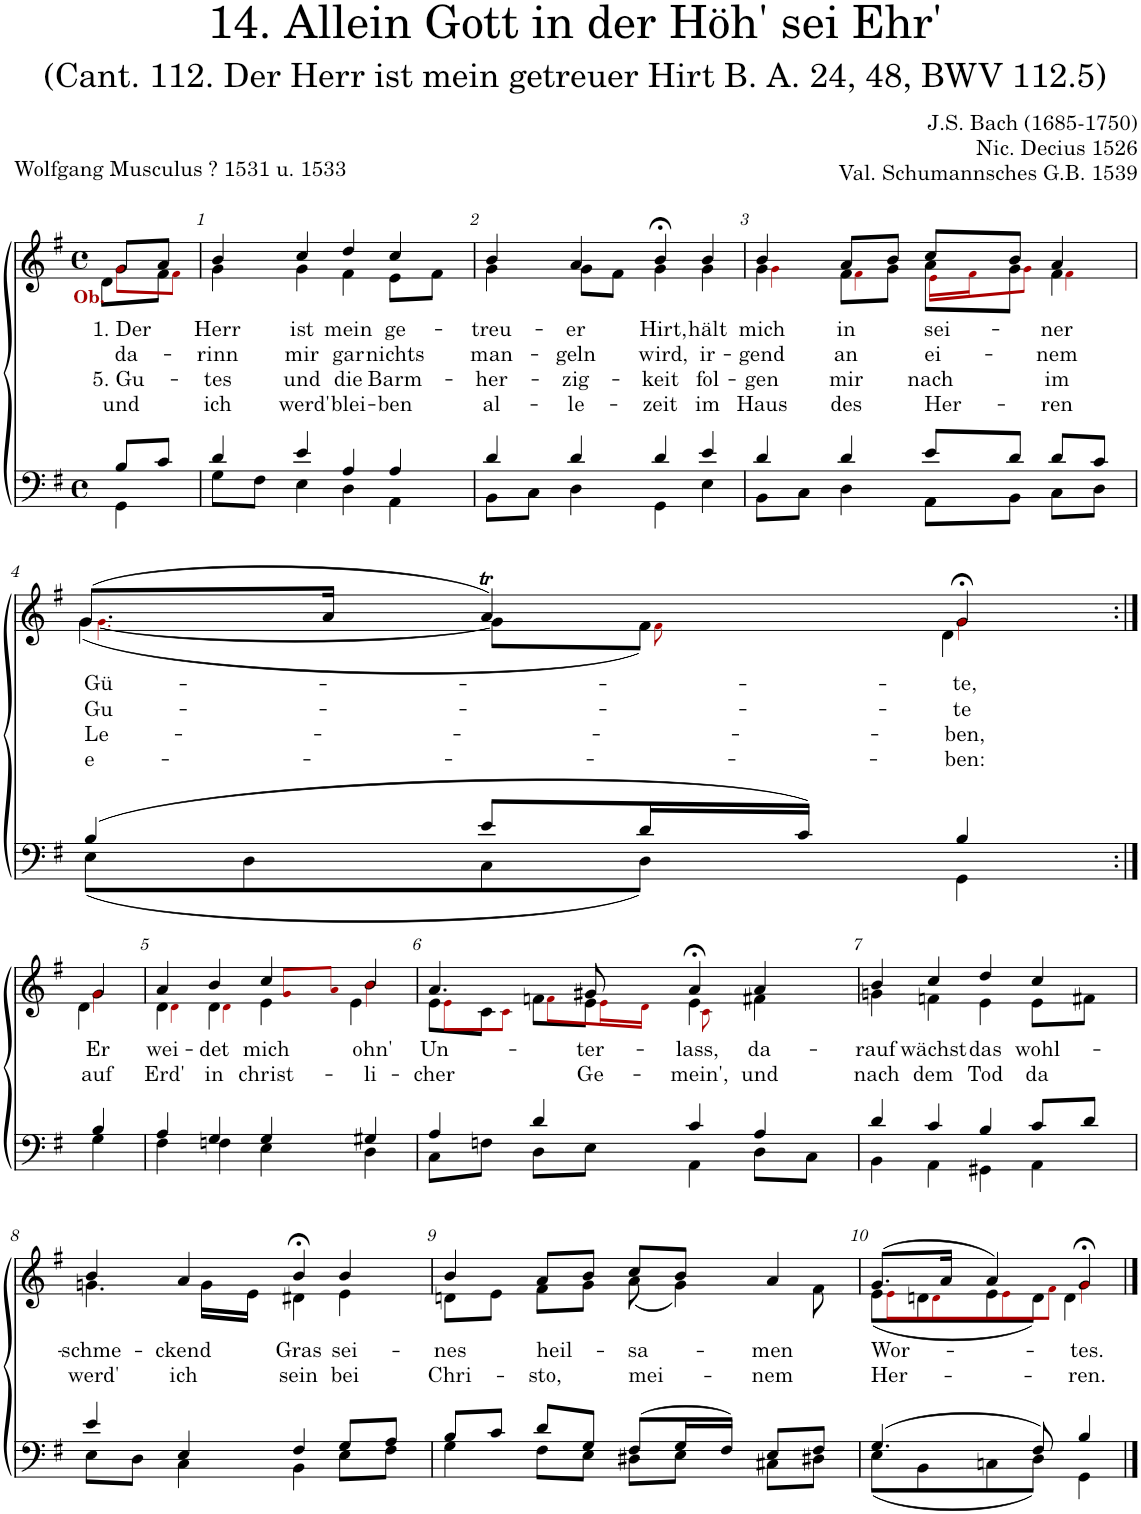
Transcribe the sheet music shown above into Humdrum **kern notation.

**kern	**kern	**text	**text	**text	**text
*part2	*part1	*part1	*part1	*part1	*part1
*staff2	*staff1	*staff1	*staff1	*staff1	*staff1
*I"Tenor/Bass	*I"Soprano/Alto	*	*	*	*
*clefF4	*clefG2	*	*	*	*
*k[f#]	*k[f#]	*	*	*	*
*M4/4	*M4/4	*	*	*	*
*met(c)	*met(c)	*	*	*	*
=	=	=	=	=	=
*^	*	*	*	*	*
!	!	!LO:TX:b:B:color=#AA0000:t=Ob.	!	!	!	!
!	!	!	!LO:LY:b	!LO:LY:b	!LO:LY:b	!LO:LY:b
*	*	*^	*	*	*	*
*	*	*	*^	*	*	*	*
8B/L	4GG\	8g/L	8d\L	8gi\L	1. Der	da-	5. Gu-	und
8c/J	.	8a/J	8f#\J	8f#i\J	.	.	.	.
=1	=1	=1	=1	=1	=1	=1	=1	=1
!	!	!	!	!	!LO:LY:b	!LO:LY:b	!LO:LY:b	!LO:LY:b
*	*	*	*v	*v	*	*	*	*
4d/	8G\L	4b/	4g\	Herr	-rinn	-tes	ich
.	8F#\J	.	.	.	.	.	.
!	!	!	!	!LO:LY:b	!LO:LY:b	!LO:LY:b	!LO:LY:b
4e/	4E\	4cc/	4g\	ist	mir	und	werd'
!	!	!	!	!LO:LY:b	!LO:LY:b	!LO:LY:b	!LO:LY:b
4A/	4D\	4dd/	4f#\	mein	gar	die	blei-
!	!	!	!	!LO:LY:b	!LO:LY:b	!LO:LY:b	!LO:LY:b
4A/	4AA\	4cc/	8e\L	ge-	nichts	Barm-	-ben
.	.	.	8f#\J	.	.	.	.
=2	=2	=2	=2	=2	=2	=2	=2
!	!	!	!	!LO:LY:b	!LO:LY:b	!LO:LY:b	!LO:LY:b
4d/	8BB\L	4b/	4g\	-treu-	man-	-her-	al-
.	8C\J	.	.	.	.	.	.
!	!	!	!	!LO:LY:b	!LO:LY:b	!LO:LY:b	!LO:LY:b
4d/	4D\	4a/	8g\L	-er	-geln	-zig-	-le-
.	.	.	8f#\J	.	.	.	.
!	!	!	!	!LO:LY:b	!LO:LY:b	!LO:LY:b	!LO:LY:b
4d/	4GG\	4b;</	4g\	Hirt,	wird,	-keit	-zeit
!	!	!	!	!LO:LY:b	!LO:LY:b	!LO:LY:b	!LO:LY:b
4e/	4E\	4b/	4g\	hält	ir-	fol-	im
=3	=3	=3	=3	=3	=3	=3	=3
!	!	!	!	!LO:LY:b	!LO:LY:b	!LO:LY:b	!LO:LY:b
*	*	*	*^	*	*	*	*
4d/	8BB\L	4b/	4g\	4gi\	mich	-gend	-gen	Haus
.	8C\J	.	.	.	.	.	.	.
!	!	!	!	!	!LO:LY:b	!LO:LY:b	!LO:LY:b	!LO:LY:b
4d/	4D\	8a/L	8f#\L	4f#i\	in	an	mir	des
.	.	8b/J	8g\J	.	.	.	.	.
!	!	!	!	!	!LO:LY:b	!LO:LY:b	!LO:LY:b	!LO:LY:b
8e/L	8AA\L	8cc/L	8a\L	16ei\LL	sei-	ei-	nach	Her-
.	.	.	.	16f#i\J	.	.	.	.
8d/J	8BB\J	8b/J	8g\J	8gi\J	.	.	.	.
!	!	!	!	!	!LO:LY:b	!LO:LY:b	!LO:LY:b	!LO:LY:b
8d/L	8C\L	4a/	4f#\	4f#i\	-ner	-nem	im	-ren
8c/J	8D\J	.	.	.	.	.	.	.
!!LO:LB:g=z	!!	!!
=4	=4	=4	=4	=4	=4	=4	=4	=4
!	!	!	!	!	!LO:LY:b	!LO:LY:b	!LO:LY:b	!LO:LY:b
(4B/	(8E\L	(8.g/L	([4g\	4.gi\	Gü-	Gu-	Le-	e-
.	8D\	.	.	.	.	.	.	.
.	.	16a/Jk	.	.	.	.	.	.
8e/L	8C\	4aT/)	8g\L]	.	.	.	.	.
16d/L	8D\J)	.	8f#\J)	8f#i\	.	.	.	.
16c/JJ)	.	.	.	.	.	.	.	.
!	!	!	!	!	!LO:LY:b	!LO:LY:b	!LO:LY:b	!LO:LY:b
4B/	4GG\	4g;</	4d\	4gi\	-te,	-te	-ben,	-ben:
!!LO:LB:g=z	!!	!!
=4X1:|!	=4X1:|!	=4X1:|!	=4X1:|!	=4X1:|!	=4X1:|!	=4X1:|!	=4X1:|!	=4X1:|!
!	!	!	!	!	!LO:LY:b	!LO:LY:b	!	!
4B/	4G\	4g/	4d\	4gi\	Er	auf	.	.
=5	=5	=5	=5	=5	=5	=5	=5	=5
!	!	!	!	!	!LO:LY:b	!LO:LY:b	!	!
4A/	4F#\	4a/	4d\	4di\	wei-	Erd'	.	.
!	!	!	!	!	!LO:LY:b	!LO:LY:b	!	!
4G/	4Fn\	4b/	4d\	4di\	-det	in	.	.
!	!	!	!	!	!LO:LY:b	!LO:LY:b	!	!
4G/	4E\	4cc/	4e\	8gi/L	mich	christ-	.	.
.	.	.	.	8ai/J	.	.	.	.
!	!	!	!	!	!LO:LY:b	!LO:LY:b	!	!
4G#X/	4D\	4b/	4e\	4bi\	ohn'	-li-	.	.
=6	=6	=6	=6	=6	=6	=6	=6	=6
!	!	!	!	!	!LO:LY:b	!LO:LY:b	!	!
4A/	8C\L	4.a/	8e\L	8ei\L	Un-	-cher	.	.
.	8Fn\J	.	8c\J	8ci\J	.	.	.	.
4d/	8D\L	.	8fn\L	8fi\L	.	.	.	.
!	!	!	!	!	!LO:LY:b	!LO:LY:b	!	!
.	8E\J	8g#X/	8e\J	16ei\L	-ter-	Ge-	.	.
.	.	.	.	16di\JJ	.	.	.	.
!	!	!	!	!	!LO:LY:b	!LO:LY:b	!	!
4c/	4AA\	4a;<,/	4e\	8ci\	-lass,	-mein',	.	.
.	.	.	.	4.ryy	.	.	.	.
!	!	!	!	!	!LO:LY:b	!LO:LY:b	!	!
4A/	8D\L	4a/	4f#X\	.	da-	und	.	.
.	8C\J	.	.	.	.	.	.	.
*	*	*v	*v	*v	*	*	*	*
=7	=7	=7	=7	=7	=7	=7
!	!	!	!LO:LY:b	!LO:LY:b	!	!
*	*	*^	*	*	*	*
4d/	4BB\	4b/	4gn\	-rauf	nach	.	.
!	!	!	!	!LO:LY:b	!LO:LY:b	!	!
4c/	4AA\	4cc/	4fn\	wächst	dem	.	.
!	!	!	!	!LO:LY:b	!LO:LY:b	!	!
4B/	4GG#X\	4dd/	4e\	das	Tod	.	.
!	!	!	!	!LO:LY:b	!LO:LY:b	!	!
8c/L	4AA\	4cc/	8e\L	wohl-	da	.	.
8d/J	.	.	8f#X\J	.	.	.	.
!!LO:LB:g=z	!!
=8	=8	=8	=8	=8	=8	=8	=8
!	!	!	!	!LO:LY:b	!LO:LY:b	!	!
4e/	8E\L	4b/	4.gn\	-schme-	werd'	.	.
.	8D\J	.	.	.	.	.	.
!	!	!	!	!LO:LY:b	!LO:LY:b	!	!
4E/	4C\	4a/	.	-ckend	ich	.	.
.	.	.	16g\LL	.	.	.	.
.	.	.	16e\JJ	.	.	.	.
!	!	!	!	!LO:LY:b	!LO:LY:b	!	!
4F#/	4BB\	4b;</	4d#X\	Gras	sein	.	.
!	!	!	!	!LO:LY:b	!LO:LY:b	!	!
8G/L	8E\L	4b/	4e\	sei-	bei	.	.
8A/J	8F#\J	.	.	.	.	.	.
=9	=9	=9	=9	=9	=9	=9	=9
!	!	!	!	!LO:LY:b	!LO:LY:b	!	!
8B/L	4G\	4b/	8dn\L	-nes	Chri-	.	.
8c/J	.	.	8e\J	.	.	.	.
!	!	!	!	!LO:LY:b	!LO:LY:b	!	!
8d/L	8F#\L	8a/L	8f#\L	heil-	-sto,	.	.
8G/J	8E\J	8b/J	8g\J	.	.	.	.
!	!	!	!	!LO:LY:b	!LO:LY:b	!	!
(8F#/L	8D#X\L	8cc/L	(8a\	-sa-	mei-	.	.
16G/L	8E\J	8b/J	4g\)	.	.	.	.
16F#/JJ)	.	.	.	.	.	.	.
!	!	!	!	!LO:LY:b	!LO:LY:b	!	!
8E/L	8C#X\L	4a/	.	-men	-nem	.	.
8F#/J	8D#X\J	.	8f#\	.	.	.	.
=10	=10	=10	=10	=10	=10	=10	=10
!	!	!	!	!LO:LY:b	!LO:LY:b	!	!
*	*	*	*^	*	*	*	*
(4.G/	(8E\L	(8.g/L	(8e\L	8ei\L	Wor-	Her-	.	.
.	8BB\	.	8dn\	8di\	.	.	.	.
.	.	16a/Jk	.	.	.	.	.	.
.	8Cn\	4a/)	8e\	8ei\	.	.	.	.
8F#/)	8D\J)	.	8d\J)	8f#i\J	.	.	.	.
!	!	!	!	!	!LO:LY:b	!LO:LY:b	!	!
4B/	4GG\	4g;</	4d\	4gi\	-tes.	-ren.	.	.
*v	*v	*	*	*	*	*	*	*
*	*v	*v	*v	*	*	*	*
==	==	==	==	==	==
*-	*-	*-	*-	*-	*-
